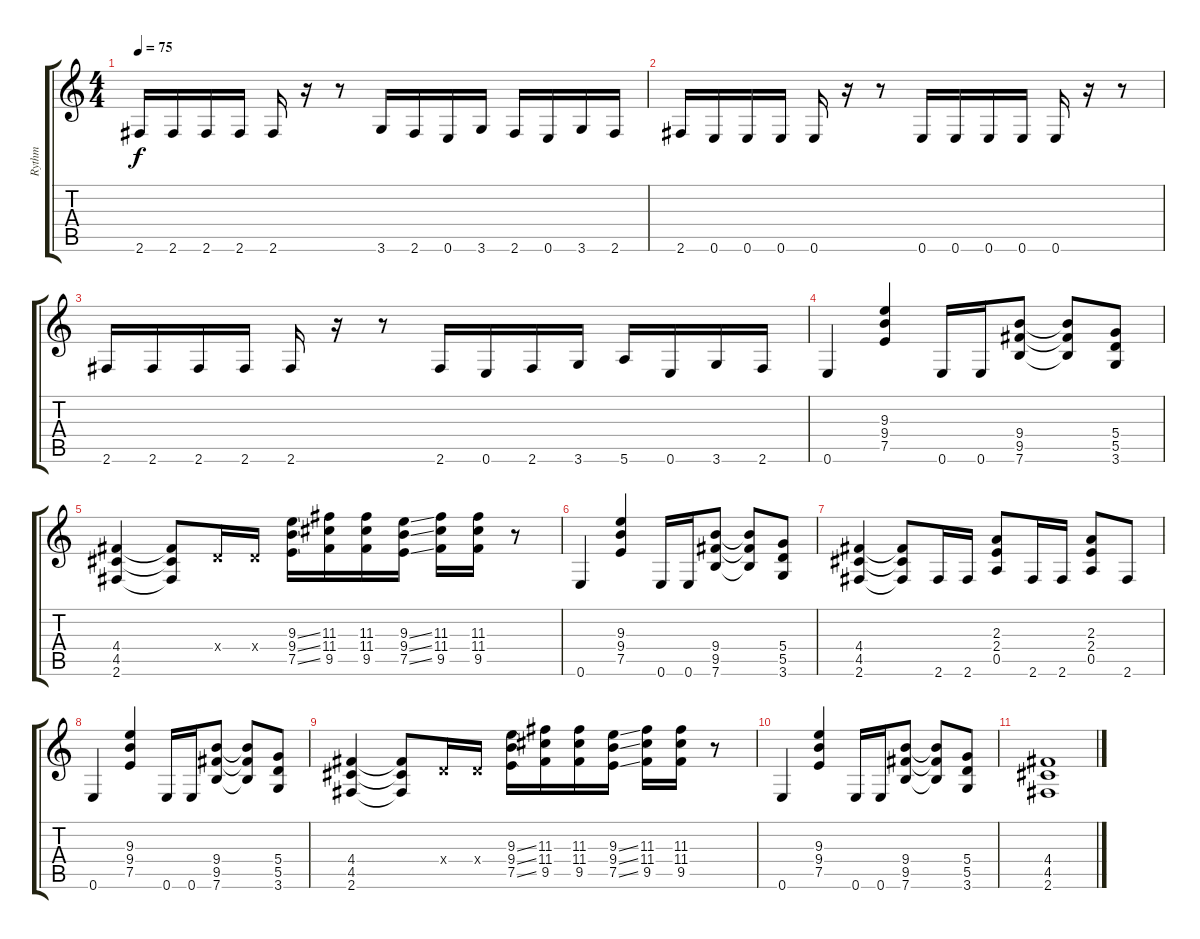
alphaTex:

\track ("Rythm" "Rythm") {instrument distortionguitar}
\staff {score tabs}
\tuning (E4 B3 G3 D3 A2 E2) {hide}
\ts (4 4)
\tempo 75
\clef g2
\ks c
2.6.16{dy f} 2.6.16 2.6.16 2.6.16 2.6.16 r.16 r.8 3.6.16 2.6.16 0.6.16 3.6.16 2.6.16 0.6.16 3.6.16 2.6.16 |
2.6.16 0.6.16 0.6.16 0.6.16 0.6.16 r.16 r.8 0.6.16 0.6.16 0.6.16 0.6.16 0.6.16 r.16 r.8 |
2.6.16 2.6.16 2.6.16 2.6.16 2.6.16 r.16 r.8 2.6.16 0.6.16 2.6.16 3.6.16 5.6.16 0.6.16 3.6.16 2.6.16 |
0.6.4 (9.3 9.4 7.5).4{instrument distortionguitar} 0.6.16{instrument electricguitarmuted} 0.6.16 (9.4 9.5 7.6).8{instrument distortionguitar} (9.4{t} 9.5{t} 7.6{t}).8 (5.4 5.5 3.6).8 |
(4.4 4.5 2.6).4 (4.4{t} 4.5{t} 2.6{t}).8 0.4{x}.16 0.4{x}.16 (9.3{ss} 9.4{ss} 7.5{ss}).16 (11.3 11.4 9.5).16 (11.3 11.4 9.5).16 (9.3{ss} 9.4{ss} 7.5{ss}).16 (11.3 11.4 9.5).16 (11.3 11.4 9.5).16 r.8 |
0.6.4 (9.3 9.4 7.5).4{instrument distortionguitar} 0.6.16{instrument electricguitarmuted} 0.6.16 (9.4 9.5 7.6).8{instrument distortionguitar} (9.4{t} 9.5{t} 7.6{t}).8 (5.4 5.5 3.6).8 |
(4.4 4.5 2.6).4 (4.4{t} 4.5{t} 2.6{t}).8 2.6.16{instrument electricguitarmuted} 2.6.16 (2.3 2.4 0.5).8{instrument distortionguitar} 2.6.16{instrument electricguitarmuted} 2.6.16 (2.3 2.4 0.5).8{instrument distortionguitar} 2.6.8{instrument electricguitarmuted} |
0.6.4 (9.3 9.4 7.5).4{instrument distortionguitar} 0.6.16{instrument electricguitarmuted} 0.6.16 (9.4 9.5 7.6).8{instrument distortionguitar} (9.4{t} 9.5{t} 7.6{t}).8 (5.4 5.5 3.6).8 |
(4.4 4.5 2.6).4 (4.4{t} 4.5{t} 2.6{t}).8 0.4{x}.16 0.4{x}.16 (9.3{ss} 9.4{ss} 7.5{ss}).16 (11.3 11.4 9.5).16 (11.3 11.4 9.5).16 (9.3{ss} 9.4{ss} 7.5{ss}).16 (11.3 11.4 9.5).16 (11.3 11.4 9.5).16 r.8 |
0.6.4 (9.3 9.4 7.5).4{instrument distortionguitar} 0.6.16{instrument electricguitarmuted} 0.6.16 (9.4 9.5 7.6).8{instrument distortionguitar} (9.4{t} 9.5{t} 7.6{t}).8 (5.4 5.5 3.6).8 |
(4.4 4.5 2.6).1
